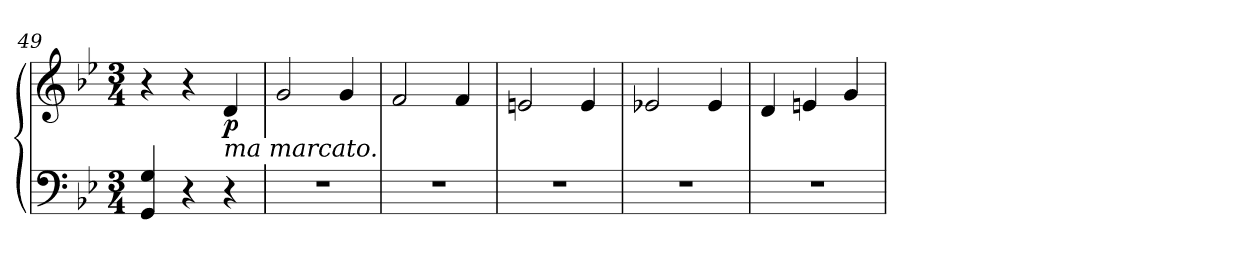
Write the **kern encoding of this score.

**kern	**kern	**dynam
*part2	*part1	*part1
*staff2	*staff1	*staff1
*clefF4	*clefG2	*
*k[b-e-]	*k[b-e-]	*
*B-:	*B-:	*
*M3/4	*M3/4	*
=49	=49	=49
4GG/ 4G/	4r	.
4r	4r	.
!	!LO:TX:b:i:t=ma marcato.	!
!	!	!LO:DY:b
4r	4d/	p
=50	=50	=50
2.r	2g/	.
.	4g/	.
=51	=51	=51
2.r	2f/	.
.	4f/	.
=52	=52	=52
2.r	2en/	.
.	4e/	.
=53	=53	=53
2.r	2e-X/	.
.	4e-/	.
=54	=54	=54
2.r	4d/	.
.	4en/	.
.	4g/	.
=	=	=
*-	*-	*-
